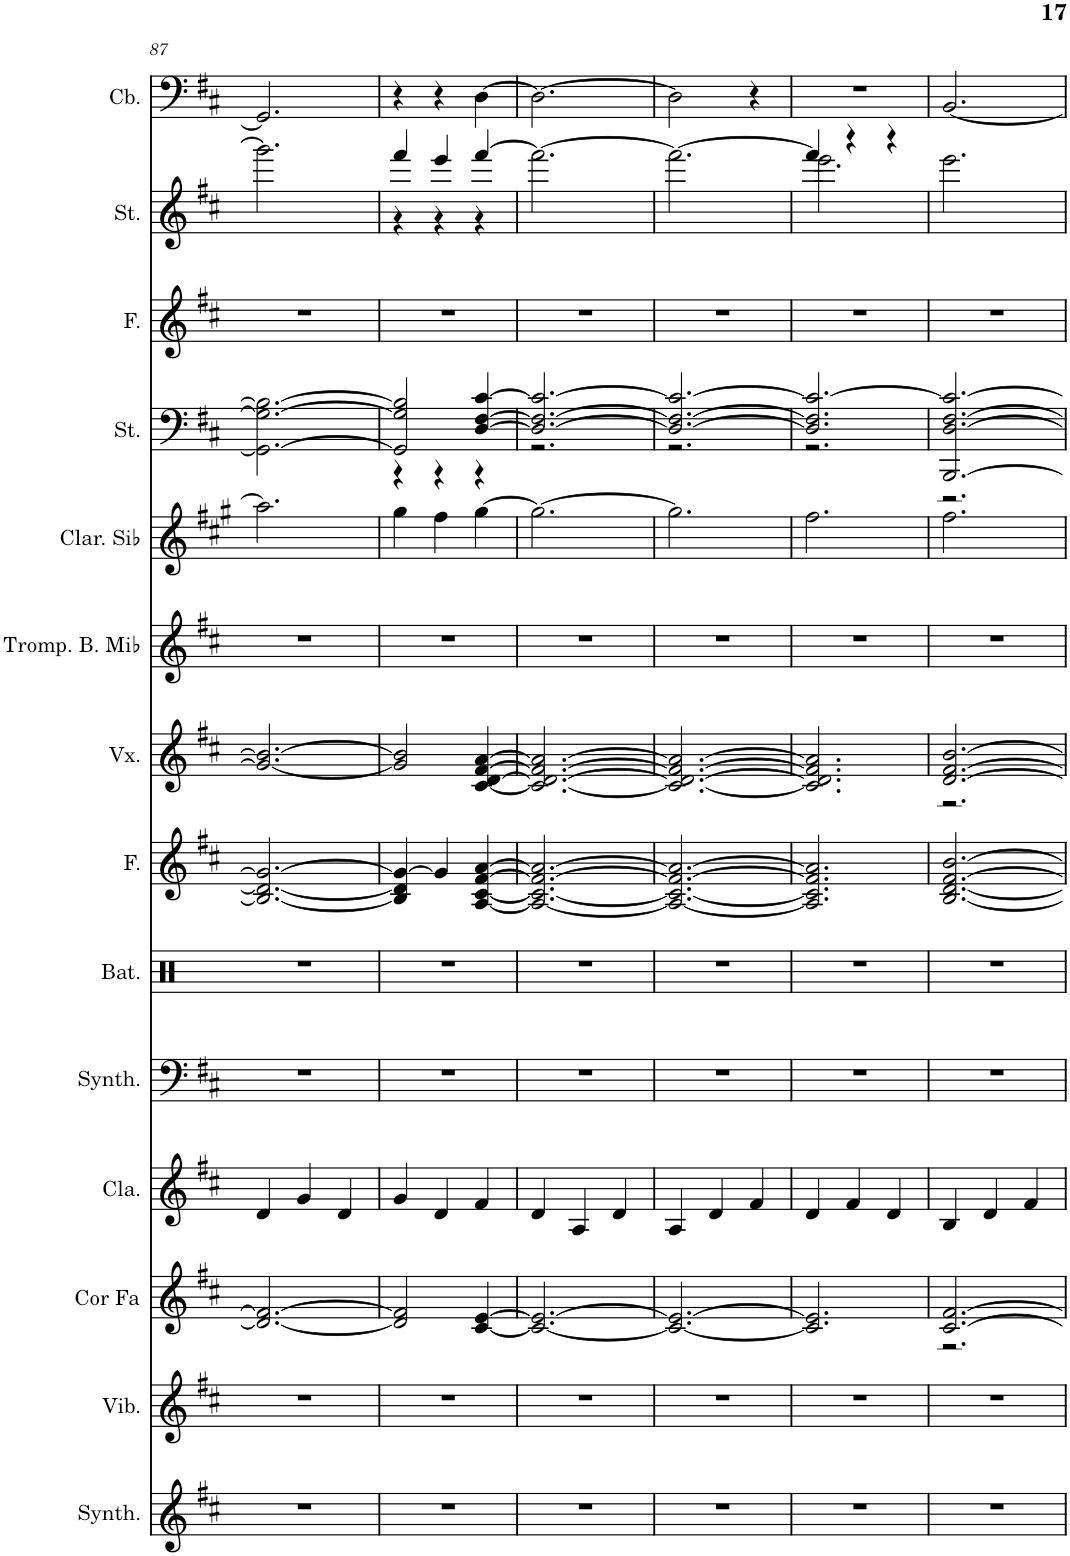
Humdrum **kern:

**kern	**kern	**kern	**kern	**kern	**kern	**kern	**kern	**kern	**kern	**kern	**kern	**kern	**kern
*part14	*part13	*part12	*part11	*part10	*part9	*part8	*part7	*part6	*part5	*part4	*part3	*part2	*part1
*staff14	*staff13	*staff12	*staff11	*staff10	*staff9	*staff8	*staff7	*staff6	*staff5	*staff4	*staff3	*staff2	*staff1
*I"Synthétiseur de cuivres, Synbras2	*I"Vibraphone, Vibes	*I"Cor en Fa, Fr.horn	*I"Clavecin, Harpsi	*I"Synthétiseur Pad, Warm pad	*I"Batterie, Orch.dr	*I"Femmes, Choir ah	*I"Voix, Syn vox	*I"Trompette Basse en Mib, Trumpet	*I"Clarinette en Sib	*I"Cordes, Slow str	*I"Femmes, Melody	*I"Cordes, Slow str	*I"Contrebasse, Acous.bs
*I'Synth.	*I'Vib.	*I'Cor Fa	*I'Cla.	*I'Synth.	*I'Bat.	*I'F.	*I'Vx.	*I'Tromp. B. Mib	*I'Clar. Sib	*I'St.	*I'F.	*I'St.	*I'Cb.
!!LO:PB:g=z
*clefG2	*clefG2	*clefG2	*clefG2	*clefF4	*clefX	*clefG2	*clefG2	*clefG2	*clefG2	*clefF4	*clefG2	*clefG2	*clefF4
*	*	*Trd4c7	*	*	*	*	*	*Trd5c9	*Trd1c2	*	*	*	*Trd7c12
*k[f#c#]	*k[f#c#]	*k[f#c#]	*k[f#c#]	*k[f#c#]	*k[]	*k[f#c#]	*k[f#c#]	*k[f#c#]	*k[f#c#g#]	*k[f#c#]	*k[f#c#]	*k[f#c#]	*k[f#c#]
*M3/4	*M3/4	*M3/4	*M3/4	*M3/4	*M3/4	*M3/4	*M3/4	*M3/4	*M3/4	*M3/4	*M3/4	*M3/4	*M3/4
=87	=87	=87	=87	=87	=87	=87	=87	=87	=87	=87	=87	=87	=87
2.r	2.r	2.d/_ 2.f#/_	4d/	2.r	2.r	2.B/_ 2.d/_ 2.g/_	2.g/_ 2.b/_	2.r	2.aa\]	2.GG\_ 2.G\_ 2.B\_	2.r	2.ggg\]	2.GG/]
.	.	.	4g/	.	.	.	.	.	.	.	.	.	.
.	.	.	4d/	.	.	.	.	.	.	.	.	.	.
=88	=88	=88	=88	=88	=88	=88	=88	=88	=88	=88	=88	=88	=88
*	*	*	*	*	*	*	*	*	*	*^	*	*^	*
2.r	2.r	2d/] 2f#/]	4g/	2.r	2.r	4B/] 4d/] 4g/_	2g/] 2b/]	2.r	4gg#\	2GG/] 2G/] 2B/]	4r	2.r	4fff#/	4r	4r
.	.	.	4d/	.	.	4g/]	.	.	4ff#\	.	4r	.	4eee/	4r	4r
.	.	[4c#/ [4e/	4f#/	.	.	[4A/ [4c#/ [4f#/ [4a/	[4c#/ [4d/ [4f#/ [4a/	.	[4gg#\	[4D/ [4F#/ [4c#/	4r	.	[4fff#/	4r	[4D\
*	*	*	*	*	*	*	*	*	*	*	*	*	*v	*v	*
=89	=89	=89	=89	=89	=89	=89	=89	=89	=89	=89	=89	=89	=89	=89
2.r	2.r	2.c#/_ 2.e/_	4d/	2.r	2.r	2.A/_ 2.c#/_ 2.f#/_ 2.a/_	2.c#/_ 2.d/_ 2.f#/_ 2.a/_	2.r	2.gg#\_	2.D/_ 2.F#/_ 2.c#/_	2.r	2.r	2.fff#\_	2.D\_
.	.	.	4A/	.	.	.	.	.	.	.	.	.	.	.
.	.	.	4d/	.	.	.	.	.	.	.	.	.	.	.
=90	=90	=90	=90	=90	=90	=90	=90	=90	=90	=90	=90	=90	=90	=90
2.r	2.r	2.c#/_ 2.e/_	4A/	2.r	2.r	2.A/_ 2.c#/_ 2.f#/_ 2.a/_	2.c#/_ 2.d/_ 2.f#/_ 2.a/_	2.r	2.gg#\]	2.D/_ 2.F#/_ 2.c#/_	2.r	2.r	2.fff#\_	2D\]
.	.	.	4d/	.	.	.	.	.	.	.	.	.	.	.
.	.	.	4f#/	.	.	.	.	.	.	.	.	.	.	4r
=91	=91	=91	=91	=91	=91	=91	=91	=91	=91	=91	=91	=91	=91	=91
*	*	*	*	*	*	*	*	*	*	*	*	*	*^	*
2.r	2.r	2.c#/] 2.e/]	4d/	2.r	2.r	2.A/] 2.c#/] 2.f#/] 2.a/]	2.c#/] 2.d/] 2.f#/] 2.a/]	2.r	2.ff#\	2.D/] 2.F#/] 2.c#/_	2.r	2.r	4fff#/]	2.eee\	2.r
.	.	.	4f#/	.	.	.	.	.	.	.	.	.	4r	.	.
.	.	.	4d/	.	.	.	.	.	.	.	.	.	4r	.	.
*	*	*	*	*	*	*	*	*	*	*	*	*	*v	*v	*
=92	=92	=92	=92	=92	=92	=92	=92	=92	=92	=92	=92	=92	=92	=92
*	*	*^	*	*	*	*	*^	*	*	*	*	*	*	*
2.r	2.r	[2.c#/ [2.f#/	2.r	4B/	2.r	2.r	[2.B/ [2.d/ [2.f#/ [2.b/	[2.d/ [2.f#/ [2.b/	2.r	2.r	2.ff#\	[2.BBB/ [2.D/ [2.F#/ 2.c#/_	2.r	2.r	2.eee\	[2.BB/
.	.	.	.	4d/	.	.	.	.	.	.	.	.	.	.	.	.
.	.	.	.	4f#/	.	.	.	.	.	.	.	.	.	.	.	.
*	*	*v	*v	*	*	*	*	*v	*v	*	*	*v	*v	*	*	*
=	=	=	=	=	=	=	=	=	=	=	=	=	=
*-	*-	*-	*-	*-	*-	*-	*-	*-	*-	*-	*-	*-	*-
